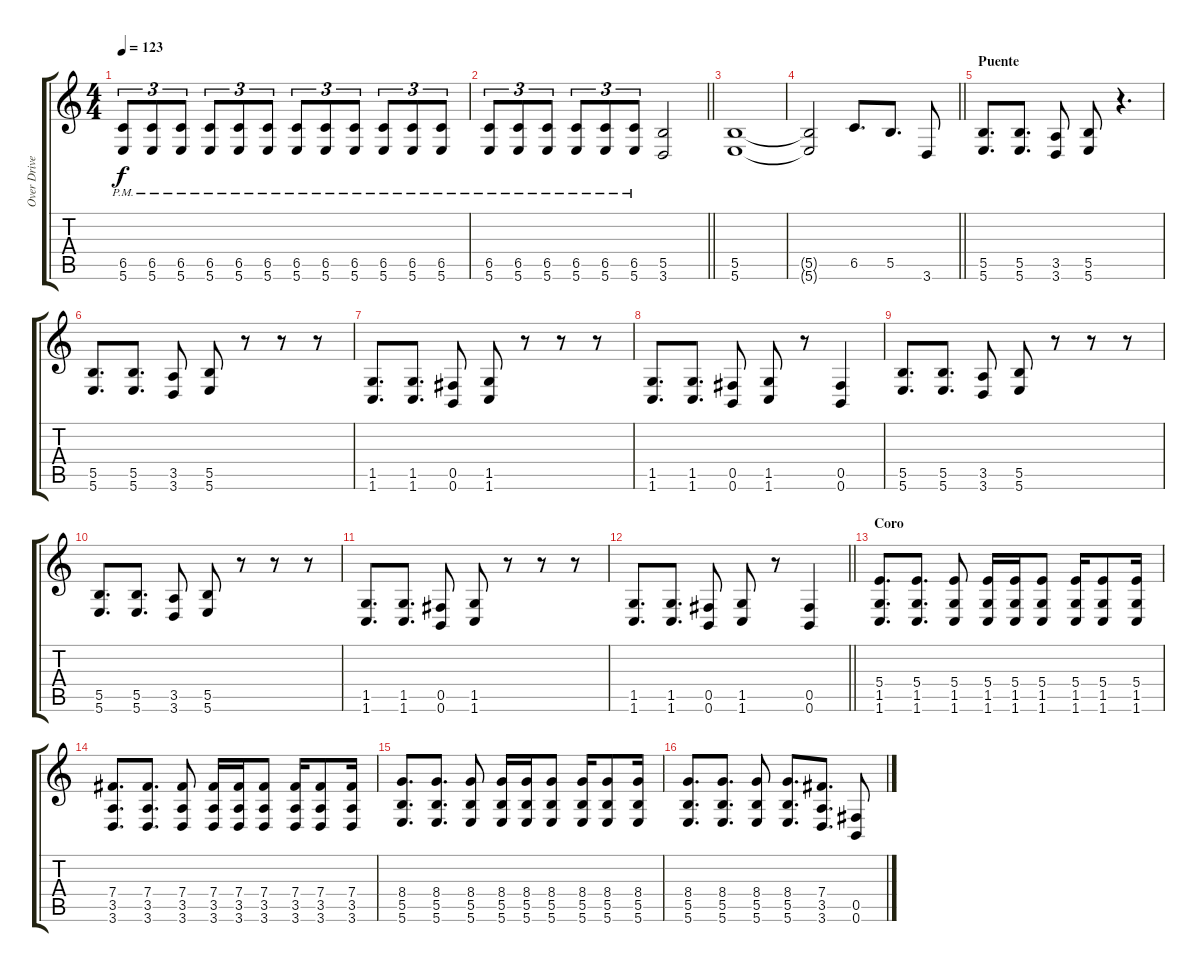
\track ("Over Driver 2" "Over Drive") {instrument overdrivenguitar}
\staff {score tabs}
\tuning (Db4 Ab3 E3 B2 Gb2 B1) {hide}
\ts (4 4)
\tempo 123
\clef g2
\ks aminor
(6.5{pm} 5.6{pm}).8{tu (3 2) dy f} (6.5{pm} 5.6{pm}).8{tu (3 2)} (6.5{pm} 5.6{pm}).8{tu (3 2)} (6.5{pm} 5.6{pm}).8{tu (3 2)} (6.5{pm} 5.6{pm}).8{tu (3 2)} (6.5{pm} 5.6{pm}).8{tu (3 2)} (6.5{pm} 5.6{pm}).8{tu (3 2)} (6.5{pm} 5.6{pm}).8{tu (3 2)} (6.5{pm} 5.6{pm}).8{tu (3 2)} (6.5{pm} 5.6{pm}).8{tu (3 2)} (6.5{pm} 5.6{pm}).8{tu (3 2)} (6.5{pm} 5.6{pm}).8{tu (3 2)} |
\barLineRight lightlight
(6.5{pm} 5.6{pm}).8{tu (3 2)} (6.5{pm} 5.6{pm}).8{tu (3 2)} (6.5{pm} 5.6{pm}).8{tu (3 2)} (6.5{pm} 5.6{pm}).8{tu (3 2)} (6.5{pm} 5.6{pm}).8{tu (3 2)} (6.5{pm} 5.6{pm}).8{tu (3 2)} (5.5 3.6).2 |
(5.5 5.6).1 |
\barLineRight lightlight
(5.5{t} 5.6{t}).2 6.5.8{d} 5.5.8{d} 3.6.8 |
\section ("" "Puente")
(5.5 5.6).8{d} (5.5 5.6).8{d} (3.5 3.6).8 (5.5 5.6).8 r.4{d} |
(5.5 5.6).8{d} (5.5 5.6).8{d} (3.5 3.6).8 (5.5 5.6).8 r.8 r.8 r.8 |
(1.5 1.6).8{d} (1.5 1.6).8{d} (0.5 0.6).8 (1.5 1.6).8 r.8 r.8 r.8 |
(1.5 1.6).8{d} (1.5 1.6).8{d} (0.5 0.6).8 (1.5 1.6).8 r.8 (0.5 0.6).4 |
(5.5 5.6).8{d} (5.5 5.6).8{d} (3.5 3.6).8 (5.5 5.6).8 r.8 r.8 r.8 |
(5.5 5.6).8{d} (5.5 5.6).8{d} (3.5 3.6).8 (5.5 5.6).8 r.8 r.8 r.8 |
(1.5 1.6).8{d} (1.5 1.6).8{d} (0.5 0.6).8 (1.5 1.6).8 r.8 r.8 r.8 |
\barLineRight lightlight
(1.5 1.6).8{d} (1.5 1.6).8{d} (0.5 0.6).8 (1.5 1.6).8 r.8 (0.5 0.6).4 |
\section ("" "Coro")
(5.4 1.5 1.6).8{d} (5.4 1.5 1.6).8{d} (5.4 1.5 1.6).8 (5.4 1.5 1.6).16 (5.4 1.5 1.6).16 (5.4 1.5 1.6).8 (5.4 1.5 1.6).16 (5.4 1.5 1.6).8 (5.4 1.5 1.6).16 |
(7.4 3.5 3.6).8{d} (7.4 3.5 3.6).8{d} (7.4 3.5 3.6).8 (7.4 3.5 3.6).16 (7.4 3.5 3.6).16 (7.4 3.5 3.6).8 (7.4 3.5 3.6).16 (7.4 3.5 3.6).8 (7.4 3.5 3.6).16 |
(8.4 5.5 5.6).8{d} (8.4 5.5 5.6).8{d} (8.4 5.5 5.6).8 (8.4 5.5 5.6).16 (8.4 5.5 5.6).16 (8.4 5.5 5.6).8 (8.4 5.5 5.6).16 (8.4 5.5 5.6).8 (8.4 5.5 5.6).16 |
(8.4 5.5 5.6).8{d} (8.4 5.5 5.6).8{d} (8.4 5.5 5.6).8 (8.4 5.5 5.6).8{d} (7.4 3.5 3.6).8{d} (0.5 0.6).8
